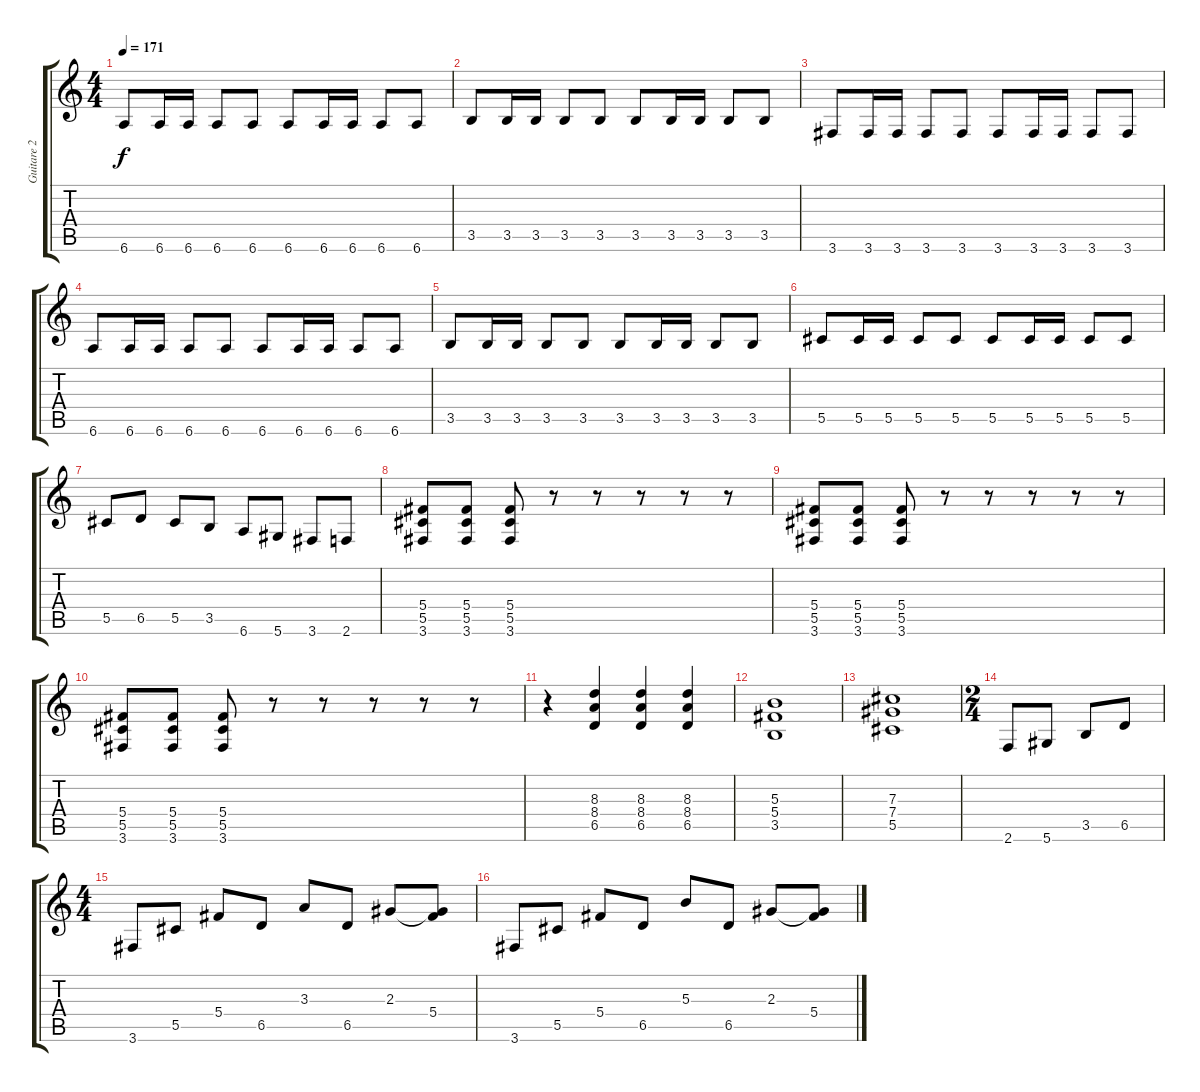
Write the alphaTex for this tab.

\track ("Guitare 2" "Guitare 2") {instrument distortionguitar}
\staff {score tabs}
\tuning (Eb4 Bb3 Gb3 Db3 Ab2 Eb2) {hide}
\ts (4 4)
\tempo 171
\clef g2
\ks c
6.6.8{dy f} 6.6.16 6.6.16 6.6.8 6.6.8 6.6.8 6.6.16 6.6.16 6.6.8 6.6.8 |
3.5.8 3.5.16 3.5.16 3.5.8 3.5.8 3.5.8 3.5.16 3.5.16 3.5.8 3.5.8 |
3.6.8 3.6.16 3.6.16 3.6.8 3.6.8 3.6.8 3.6.16 3.6.16 3.6.8 3.6.8 |
6.6.8 6.6.16 6.6.16 6.6.8 6.6.8 6.6.8 6.6.16 6.6.16 6.6.8 6.6.8 |
3.5.8 3.5.16 3.5.16 3.5.8 3.5.8 3.5.8 3.5.16 3.5.16 3.5.8 3.5.8 |
5.5.8 5.5.16 5.5.16 5.5.8 5.5.8 5.5.8 5.5.16 5.5.16 5.5.8 5.5.8 |
5.5.8 6.5.8 5.5.8 3.5.8 6.6.8 5.6.8 3.6.8 2.6.8 |
(5.4 5.5 3.6).8 (5.4 5.5 3.6).8 (5.4 5.5 3.6).8 r.8 r.8 r.8 r.8 r.8 |
(5.4 5.5 3.6).8 (5.4 5.5 3.6).8 (5.4 5.5 3.6).8 r.8 r.8 r.8 r.8 r.8 |
(5.4 5.5 3.6).8 (5.4 5.5 3.6).8 (5.4 5.5 3.6).8 r.8 r.8 r.8 r.8 r.8 |
r.4 (8.3 8.4 6.5).4 (8.3 8.4 6.5).4 (8.3 8.4 6.5).4 |
(5.3 5.4 3.5).1 |
(7.3 7.4 5.5).1 |
\ts (2 4)
2.6.8 5.6.8 3.5.8 6.5.8 |
\ts (4 4)
3.6.8 5.5.8 5.4.8 6.5.8 3.3.8 6.5.8 2.3.8 (2.3{t} 5.4).8 |
3.6.8 5.5.8 5.4.8 6.5.8 5.3.8 6.5.8 2.3.8 (2.3{t} 5.4).8
